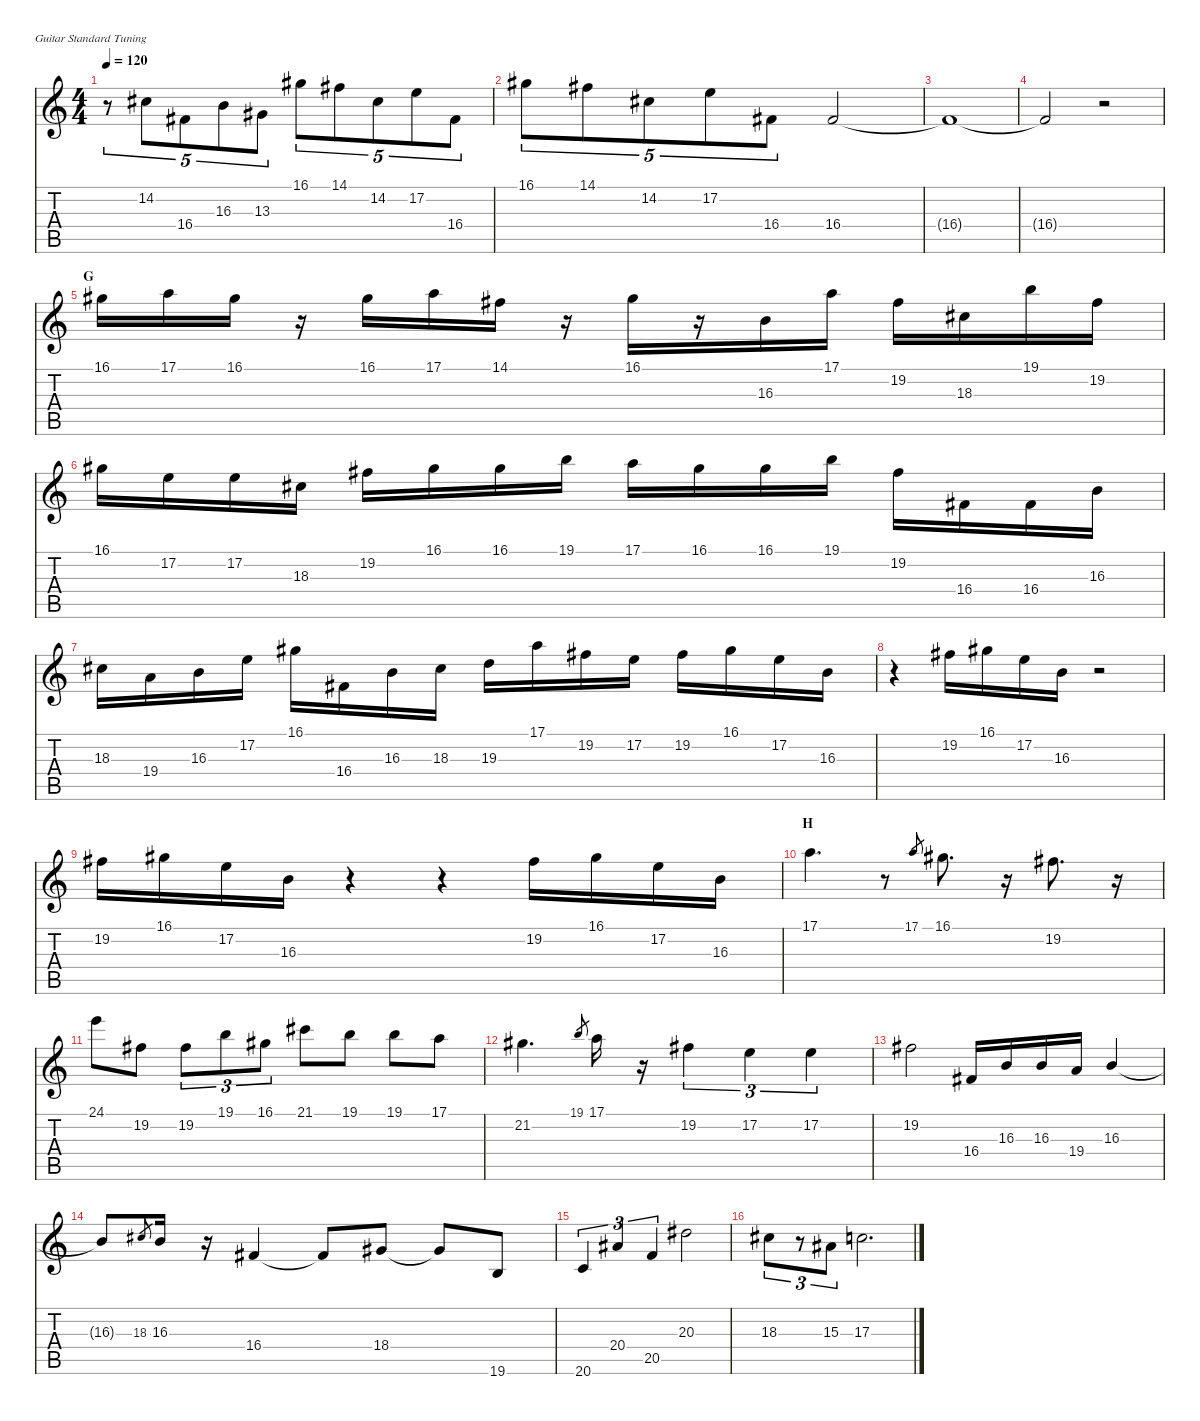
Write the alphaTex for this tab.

\defaultSystemsLayout 4
\hideDynamics
\bracketExtendMode nobrackets
\singleTrackTrackNamePolicy hidden
\multiTrackTrackNamePolicy hidden
\otherSystemsTrackNameOrientation horizontal
\track ("Keyboard (Eddie Jobson)" "br.synth.") {instrument synthbrass2}
\staff {score tabs}
\tuning (E4 B3 G3 D3 A2 E2)
\ts (4 4)
\tempo 120
\clef g2
\ks c
r.8{tu (5 4) dy fff beam Down} 14.2{acc #}.8{tu (5 4) beam Up} 16.4{acc #}.8{tu (5 4) beam Up} 16.3.8{tu (5 4) beam Up} 13.3{acc #}.8{tu (5 4) beam Up} 16.1{acc #}.8{tu (5 4) beam Down} 14.1{acc #}.8{tu (5 4) beam Down} 14.2{acc #}.8{tu (5 4) beam Down} 17.2.8{tu (5 4) beam Down} 16.4{acc #}.8{tu (5 4) beam Down} |
16.1{acc #}.8{tu (5 4) beam Down} 14.1{acc #}.8{tu (5 4) beam Down} 14.2{acc #}.8{tu (5 4) beam Down} 17.2.8{tu (5 4) beam Down} 16.4{acc #}.8{tu (5 4) beam Down} 16.4{acc #}.2{beam Up} |
16.4{t acc #}.1{dy f beam Up} |
16.4{t acc #}.2{beam Up} r.2{beam Up} |
\section ("" "G")
16.1{acc #}.16{dy fff beam Down} 17.1.16{beam Down} 16.1{acc #}.16{beam Down} r.16{beam Down} 16.1{acc #}.16{beam Down} 17.1.16{beam Down} 14.1{acc #}.16{beam Down} r.16{beam Down} 16.1{acc #}.16{beam Down} r.16{beam Down} 16.3.16{beam Down} 17.1.16{beam Down} 19.2{acc #}.16{beam Down} 18.3{acc #}.16{beam Down} 19.1.16{beam Down} 19.2{acc #}.16{beam Down} |
16.1{acc #}.16{beam Down} 17.2.16{beam Down} 17.2.16{beam Down} 18.3{acc #}.16{beam Down} 19.2{acc #}.16{beam Down} 16.1{acc #}.16{beam Down} 16.1{acc #}.16{beam Down} 19.1.16{beam Down} 17.1.16{beam Down} 16.1{acc #}.16{beam Down} 16.1{acc #}.16{beam Down} 19.1.16{beam Down} 19.2{acc #}.16{beam Down} 16.4{acc #}.16{beam Down} 16.4{acc #}.16{beam Down} 16.3.16{beam Down} |
18.3{acc #}.16{beam Down} 19.4.16{beam Down} 16.3.16{beam Down} 17.2.16{beam Down} 16.1{acc #}.16{beam Down} 16.4{acc #}.16{beam Down} 16.3.16{beam Down} 18.3{acc #}.16{beam Down} 19.3.16{beam Down} 17.1.16{beam Down} 19.2{acc #}.16{beam Down} 17.2.16{beam Down} 19.2{acc #}.16{beam Down} 16.1{acc #}.16{beam Down} 17.2.16{beam Down} 16.3.16{beam Down} |
r.4{beam Down} 19.2{acc #}.16{beam Down} 16.1{acc #}.16{beam Down} 17.2.16{beam Down} 16.3.16{beam Down} r.2{beam Down} |
19.2{acc #}.16{beam Down} 16.1{acc #}.16{beam Down} 17.2.16{beam Down} 16.3.16{beam Down} r.4{beam Down} r.4{beam Down} 19.2{acc #}.16{beam Down} 16.1{acc #}.16{beam Down} 17.2.16{beam Down} 16.3.16{beam Down} |
\section ("" "H")
17.1.4{d beam Down} r.8{beam Down} 17.1.8{gr dy ff beam Up} 16.1{acc #}.8{d dy fff beam Down} r.16{beam Down} 19.2{acc #}.8{d beam Down} r.16{beam Down} |
24.1.8{beam Down} 19.2{acc #}.8{beam Down} 19.2{acc #}.8{tu (3 2) beam Down} 19.1.8{tu (3 2) beam Down} 16.1{acc #}.8{tu (3 2) beam Down} 21.1{acc #}.8{beam Down} 19.1.8{beam Down} 19.1.8{beam Down} 17.1.8{beam Down} |
21.2{acc #}.4{d beam Down} 19.1.8{gr dy ff beam Up} 17.1.16{dy fff beam Down} r.16{beam Down} 19.2{acc #}.4{tu (3 2) beam Down} 17.2.4{tu (3 2) beam Down} 17.2.4{tu (3 2) beam Down} |
19.2{acc #}.2{beam Down} 16.4{acc #}.16{beam Up} 16.3.16{beam Up} 16.3.16{beam Up} 19.4.16{beam Up} 16.3.4{beam Up} |
16.3{t}.8{dy f beam Up} 18.3{acc #}.8{gr dy ff beam Up} 16.3.16{dy fff beam Up} r.16{beam Down} 16.4{acc #}.4{beam Up} 16.4{t acc #}.8{dy f beam Up} 18.4{acc #}.8{dy fff beam Up} 18.4{t acc #}.8{dy f beam Up} 19.6.8{dy fff beam Up} |
20.6.4{tu (3 2) beam Up} 20.4{acc #}.4{tu (3 2) beam Up} 20.5.4{tu (3 2) beam Up} 20.3{acc #}.2{beam Down} |
18.3{acc #}.8{tu (3 2) beam Down} r.8{tu (3 2) beam Down} 15.3{acc #}.8{tu (3 2) beam Down} 17.3.2{d beam Down}
